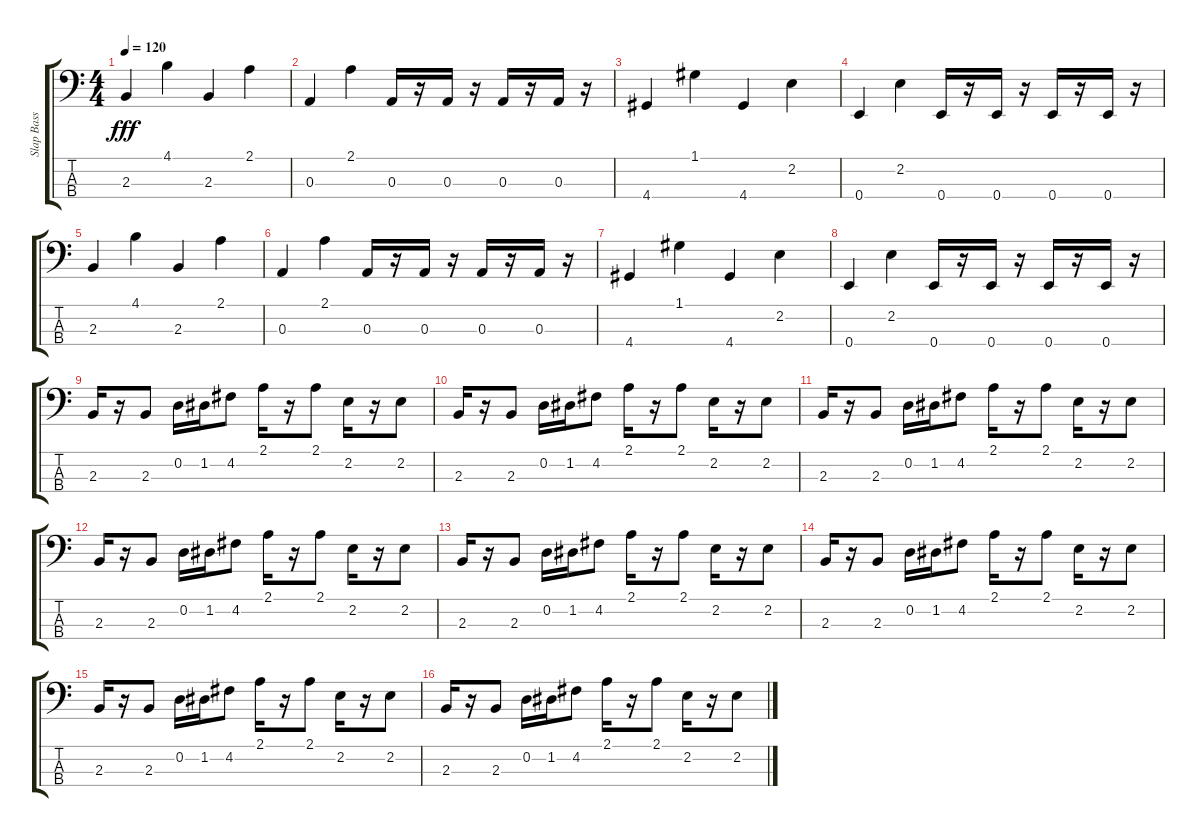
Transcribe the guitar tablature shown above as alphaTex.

\track ("Slap Bass 2" "Slap Bass ") {instrument slapbass2}
\staff {score tabs}
\tuning (G2 D2 A1 E1) {hide}
\ts (4 4)
\tempo 120
\clef f4
\ks c
2.3.4{dy fff} 4.1.4 2.3.4 2.1.4 |
0.3.4 2.1.4 0.3.16 r.16 0.3.16 r.16 0.3.16 r.16 0.3.16 r.16 |
4.4.4 1.1.4 4.4.4 2.2.4 |
0.4.4 2.2.4 0.4.16 r.16 0.4.16 r.16 0.4.16 r.16 0.4.16 r.16 |
2.3.4 4.1.4 2.3.4 2.1.4 |
0.3.4 2.1.4 0.3.16 r.16 0.3.16 r.16 0.3.16 r.16 0.3.16 r.16 |
4.4.4 1.1.4 4.4.4 2.2.4 |
0.4.4 2.2.4 0.4.16 r.16 0.4.16 r.16 0.4.16 r.16 0.4.16 r.16 |
2.3.16 r.16 2.3.8 0.2.16 1.2.16 4.2.8 2.1.16 r.16 2.1.8 2.2.16 r.16 2.2.8 |
2.3.16 r.16 2.3.8 0.2.16 1.2.16 4.2.8 2.1.16 r.16 2.1.8 2.2.16 r.16 2.2.8 |
2.3.16 r.16 2.3.8 0.2.16 1.2.16 4.2.8 2.1.16 r.16 2.1.8 2.2.16 r.16 2.2.8 |
2.3.16 r.16 2.3.8 0.2.16 1.2.16 4.2.8 2.1.16 r.16 2.1.8 2.2.16 r.16 2.2.8 |
2.3.16 r.16 2.3.8 0.2.16 1.2.16 4.2.8 2.1.16 r.16 2.1.8 2.2.16 r.16 2.2.8 |
2.3.16 r.16 2.3.8 0.2.16 1.2.16 4.2.8 2.1.16 r.16 2.1.8 2.2.16 r.16 2.2.8 |
2.3.16 r.16 2.3.8 0.2.16 1.2.16 4.2.8 2.1.16 r.16 2.1.8 2.2.16 r.16 2.2.8 |
2.3.16 r.16 2.3.8 0.2.16 1.2.16 4.2.8 2.1.16 r.16 2.1.8 2.2.16 r.16 2.2.8
